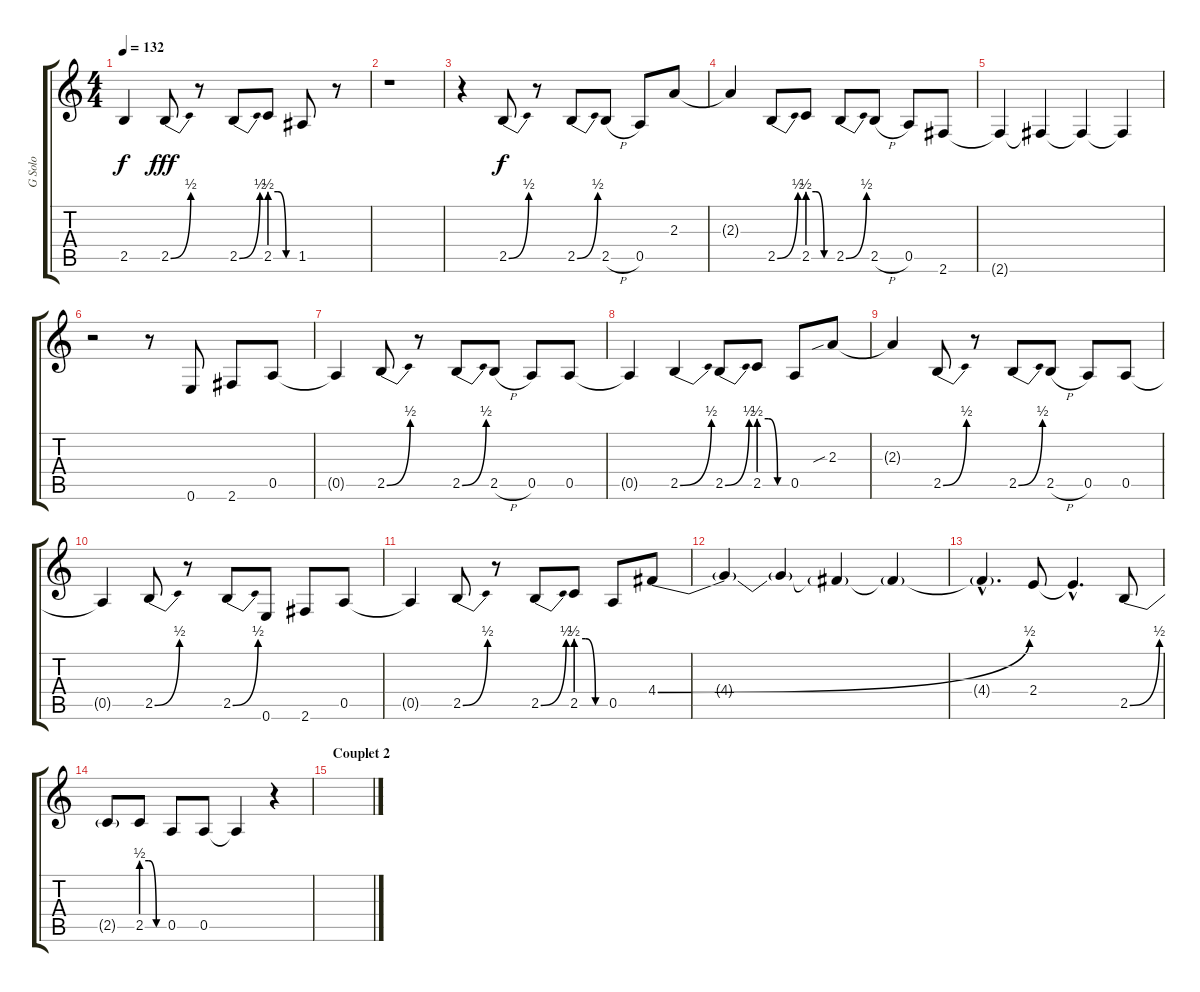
\track ("G Solo" "G Solo") {instrument overdrivenguitar}
\staff {score tabs}
\tuning (E4 B3 G3 D3 A2 E2) {hide}
\ts (4 4)
\tempo 132
\clef g2
\ks c
2.5{t}.4{dy f} 2.5{be (bend 0 0 60 2)}.8{dy fff} r.8 2.5{be (bend 0 0 60 2)}.8 2.5{be (custom 0 2 20 2 40 0 60 0)}.8 1.5.8 r.8 |
r.1 |
r.4 2.5{be (bend 0 0 60 2)}.8{dy f} r.8 2.5{be (bend 0 0 60 2)}.8 2.5{h}.8 0.5.8 2.3.8 |
2.3{t}.4 2.5{be (bend 0 0 60 2)}.8 2.5{be (custom 0 2 20 2 40 0 60 0)}.8 2.5{be (bend 0 0 60 2)}.8 2.5{h}.8 0.5.8 2.6.8 |
2.6{t}.4 2.6{t}.4 2.6{t}.4 2.6{t}.4 |
r.2 r.8 0.6.8 2.6.8 0.5.8 |
0.5{t}.4 2.5{be (bend 0 0 60 2)}.8 r.8 2.5{be (bend 0 0 60 2)}.8 2.5{h}.8 0.5.8 0.5.8 |
0.5{t}.4 2.5{be (bend 0 0 60 2)}.4 2.5{be (bend 0 0 60 2)}.8 2.5{be (custom 0 2 20 2 40 0 60 0)}.8 0.5.8 2.3{sib}.8 |
2.3{t}.4 2.5{be (bend 0 0 60 2)}.8 r.8 2.5{be (bend 0 0 60 2)}.8 2.5{h}.8 0.5.8 0.5.8 |
0.5{t}.4 2.5{be (bend 0 0 60 2)}.8 r.8 2.5{be (bend 0 0 60 2)}.8 0.6.8 2.6.8 0.5.8 |
0.5{t}.4 2.5{be (bend 0 0 60 2)}.8 r.8 2.5{be (bend 0 0 60 2)}.8 2.5{be (custom 0 2 20 2 40 0 60 0)}.8 0.5.8 4.4{be (bend 0 0 60 2)}.8 |
4.4{t}.4 4.4{t}.4 4.4{t}.4 4.4{t}.4 |
4.4{hac t}.4{d} 2.4.8 2.4{hac t}.4{d} 2.5{be (bend 0 0 60 2)}.8 |
2.5{t}.8 2.5{be (custom 0 2 20 2 40 0 60 0)}.8 0.5.8 0.5.8 0.5{t}.4 r.4 |
\section ("" "Couplet 2")
